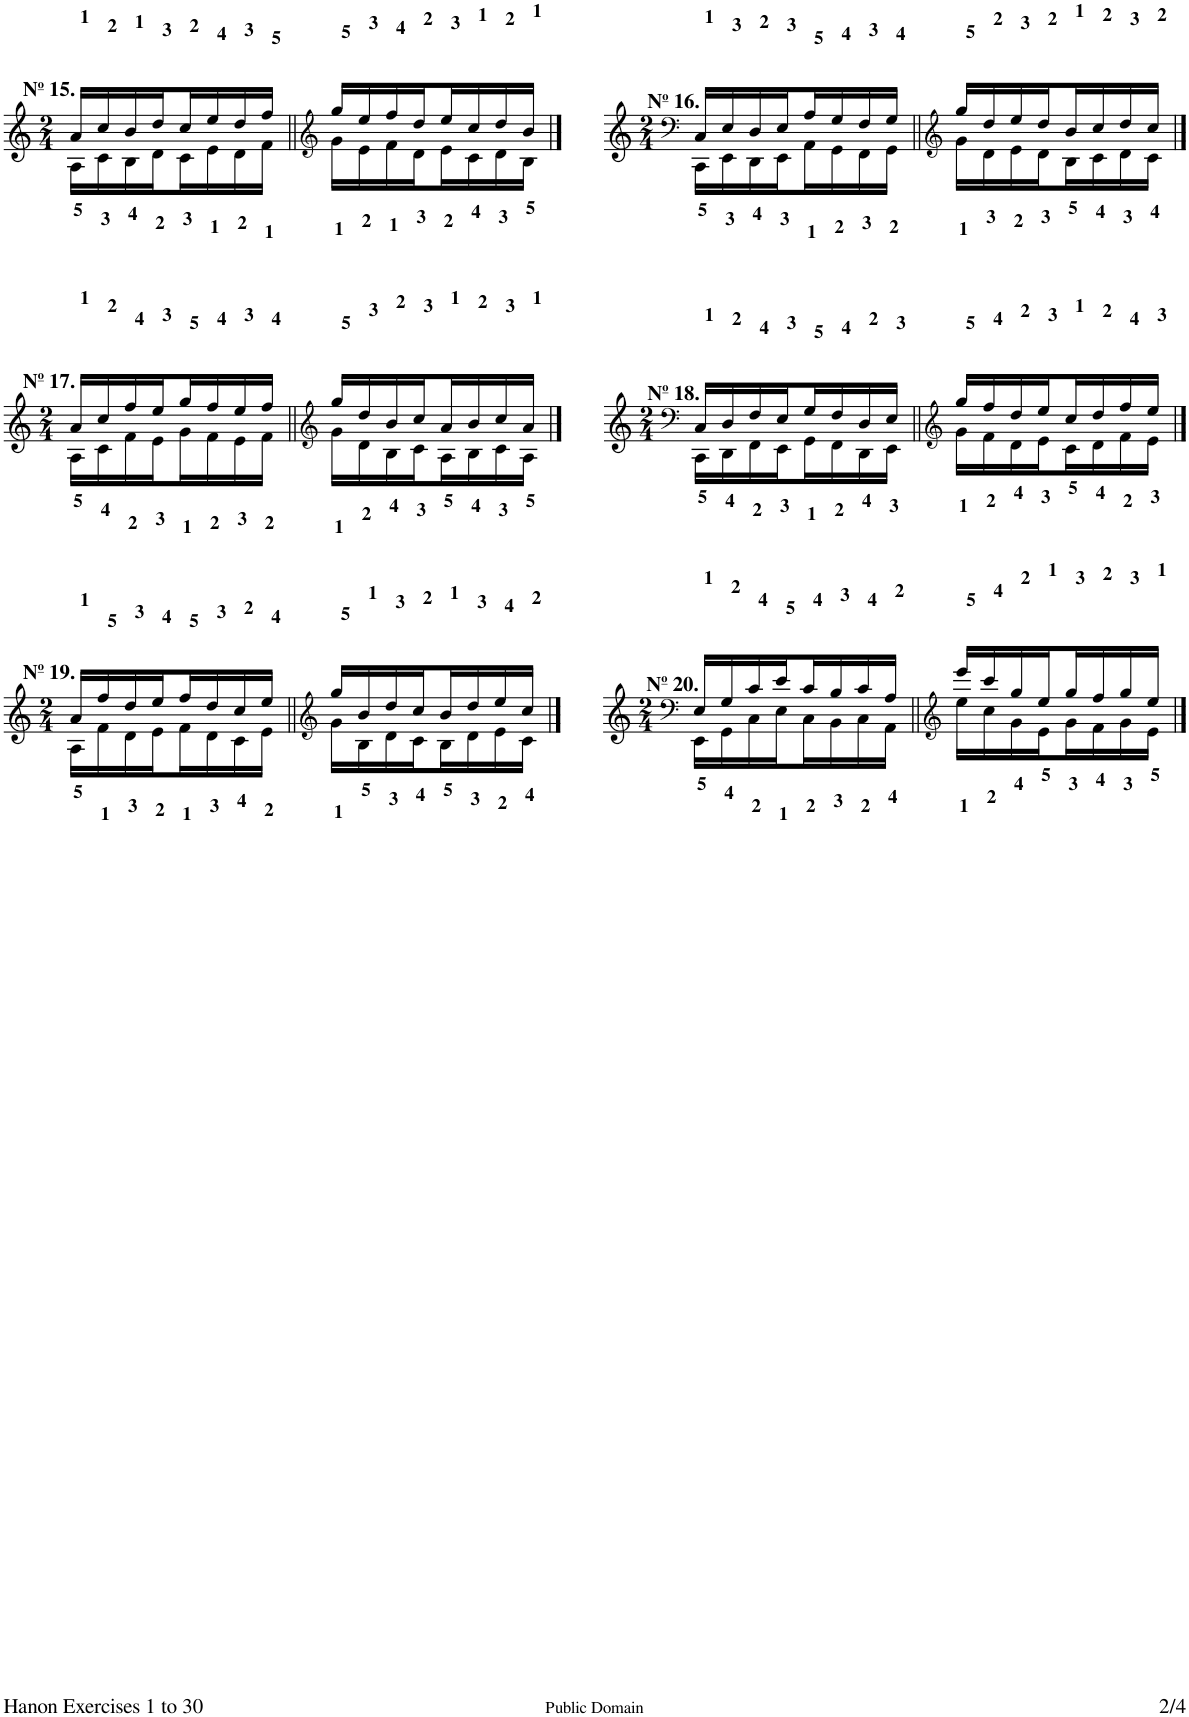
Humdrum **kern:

**kern
*part1
*staff1
*I"P1
!!LO:PB:g=z
*clefF4
*k[]
*M2/4
=1
*^
!LO:TX:a:B:t=N	!
!LO:TX:a:t=o	!
!LO:TX:a:t=15.	!
16C/LL	16CC<\LL
16E/	16EE<\
16D/	16DD<\
16F/J	16FF<\J
16E/L	16EE<\L
16G/	16GG<\
16F/	16FF<\
16A/JJ	16AA<\JJ
=2||	=2||
*clefG2	*
16gg/LL	16g<\LL
16ee/	16e<\
16ff/	16f<\
16dd/J	16d<\J
16ee/L	16e<\L
16cc/	16c<\
16dd/	16d<\
16b/JJ	16B<\JJ
==3	==3
*clefF4	*
*M2/4	*
!LO:TX:a:B:t=N	!
!LO:TX:a:t=o	!
!LO:TX:a:t=16.	!
16C/LL	16CC<\LL
16E/	16EE<\
16D/	16DD<\
16E/J	16EE<\J
16A/L	16AA<\L
16G/	16GG<\
16F/	16FF<\
16G/JJ	16GG<\JJ
=4||	=4||
*clefG2	*
16gg/LL	16g<\LL
16dd/	16d<\
16ee/	16e<\
16dd/J	16d<\J
16b/L	16B<\L
16cc/	16c<\
16dd/	16d<\
16cc/JJ	16c<\JJ
!!LO:LB:g=z	!!
==1	==1
*clefF4	*
*M2/4	*
!LO:TX:a:B:t=N	!
!LO:TX:a:t=o	!
!LO:TX:a:t=17.	!
16C/LL	16CC<\LL
16E/	16EE<\
16A/	16AA<\
16G/J	16GG<\J
16B/L	16BB<\L
16A/	16AA<\
16G/	16GG<\
16A/JJ	16AA<\JJ
=2||	=2||
*clefG2	*
16gg/LL	16g<\LL
16dd/	16d<\
16b/	16B<\
16cc/J	16c<\J
16a/L	16A<\L
16b/	16B<\
16cc/	16c<\
16a/JJ	16A<\JJ
==3	==3
*clefF4	*
*M2/4	*
!LO:TX:a:B:t=N	!
!LO:TX:a:t=o	!
!LO:TX:a:t=18.	!
16C/LL	16CC<\LL
16D/	16DD<\
16F/	16FF<\
16E/J	16EE<\J
16G/L	16GG<\L
16F/	16FF<\
16D/	16DD<\
16E/JJ	16EE<\JJ
=4||	=4||
*clefG2	*
16gg/LL	16g<\LL
16ff/	16f<\
16dd/	16d<\
16ee/J	16e<\J
16cc/L	16c<\L
16dd/	16d<\
16ff/	16f<\
16ee/JJ	16e<\JJ
!!LO:LB:g=z	!!
==1	==1
*clefF4	*
*M2/4	*
!LO:TX:a:B:t=N	!
!LO:TX:a:t=o	!
!LO:TX:a:t=19.	!
16C/LL	16CC<\LL
16A/	16AA<\
16F/	16FF<\
16G/J	16GG<\J
16A/L	16AA<\L
16F/	16FF<\
16E/	16EE<\
16G/JJ	16GG<\JJ
=2||	=2||
*clefG2	*
16gg/LL	16g<\LL
16b/	16B<\
16dd/	16d<\
16cc/J	16c<\J
16b/L	16B<\L
16dd/	16d<\
16ee/	16e<\
16cc/JJ	16c<\JJ
==3	==3
*clefF4	*
*M2/4	*
!LO:TX:a:B:t=N	!
!LO:TX:a:t=o	!
!LO:TX:a:t=20.	!
16E/LL	16EE<\LL
16G/	16GG<\
16c/	16C<\
16e/J	16E<\J
16c/L	16C<\L
16B/	16BB<\
16c/	16C<\
16A/JJ	16AA<\JJ
=4||	=4||
*clefG2	*
16eee/LL	16ee<\LL
16ccc/	16cc<\
16gg/	16g<\
16ee/J	16e<\J
16gg/L	16g<\L
16ff/	16f<\
16gg/	16g<\
16ee/JJ	16e<\JJ
*v	*v
==
*-
